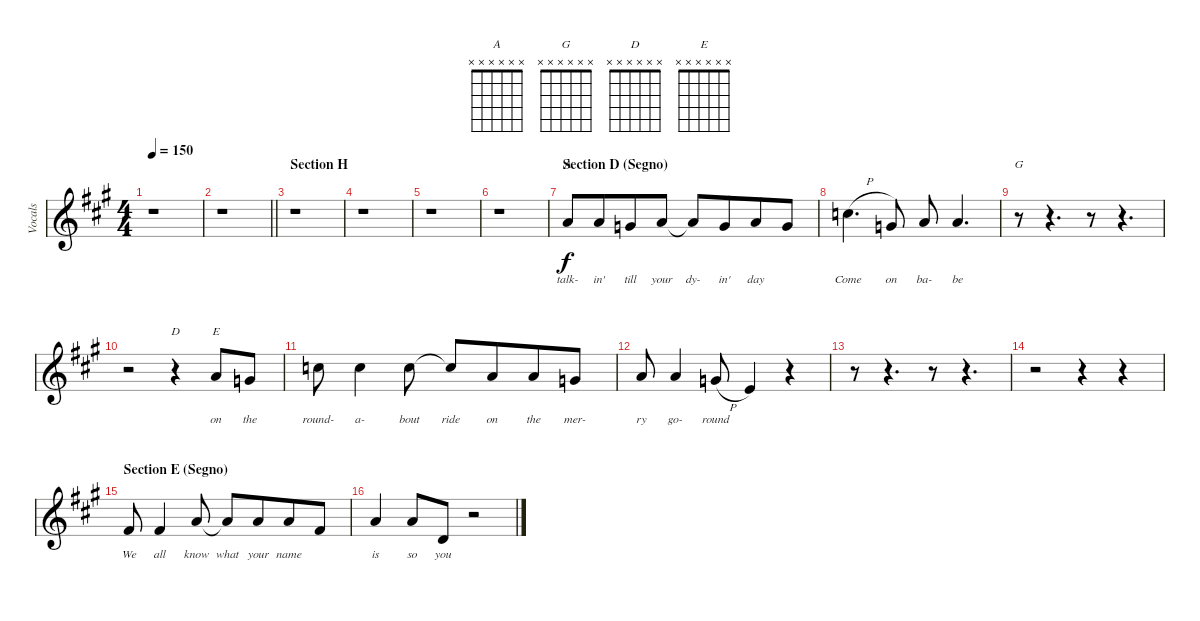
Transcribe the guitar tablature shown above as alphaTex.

\track ("Vocals" "Vocals") {instrument voiceoohs}
\staff {score}
\tuning (E4 B3 G3 D3 A2 E2) {hide}
\chord ("A" x x x x x x)
\chord ("G" x x x x x x)
\chord ("D" x x x x x x)
\chord ("E" x x x x x x)
\ts (4 4)
\tempo 150
\clef g2
\ks a
r.1{dy f} |
\barLineRight lightlight
r.1 |
\section ("" "Section H")
r.1 |
r.1 |
r.1 |
r.1 |
\section ("" "Section D (Segno)")
5.1.8{ch "A" lyrics (0 "talk-") lyrics (1 "") lyrics (2 "") lyrics (3 "") lyrics (4 "")} 5.1.8{lyrics (0 "in'") lyrics (1 "") lyrics (2 "") lyrics (3 "") lyrics (4 "") beam merge} 8.2.8{lyrics (0 "till") lyrics (1 "") lyrics (2 "") lyrics (3 "") lyrics (4 "")} 5.1.8{lyrics (0 "your") lyrics (1 "") lyrics (2 "") lyrics (3 "") lyrics (4 "")} 5.1{t}.8{lyrics (0 "dy-") lyrics (1 "") lyrics (2 "") lyrics (3 "") lyrics (4 "")} 3.1.8{lyrics (0 "in'") lyrics (1 "") lyrics (2 "") lyrics (3 "") lyrics (4 "") beam merge} 5.1.8{lyrics (0 "day ") lyrics (1 "") lyrics (2 "") lyrics (3 "") lyrics (4 "")} 3.1.8{lyrics (0 "") lyrics (1 "") lyrics (2 "") lyrics (3 "") lyrics (4 "")} |
13.2{h}.4{d lyrics (0 "Come") lyrics (1 "") lyrics (2 "") lyrics (3 "") lyrics (4 "")} 8.2.8{lyrics (0 "on") lyrics (1 "") lyrics (2 "") lyrics (3 "") lyrics (4 "")} 5.1.8{lyrics (0 "ba-") lyrics (1 "") lyrics (2 "") lyrics (3 "") lyrics (4 "")} 10.2.4{d lyrics (0 "be") lyrics (1 "") lyrics (2 "") lyrics (3 "") lyrics (4 "")} |
r.8{ch "G"} r.4{d} r.8 r.4{d} |
r.2 r.4{ch "D"} 5.1.8{ch "E" lyrics (0 "on") lyrics (1 "") lyrics (2 "") lyrics (3 "") lyrics (4 "")} 3.1.8{lyrics (0 "the") lyrics (1 "") lyrics (2 "") lyrics (3 "") lyrics (4 "")} |
13.2.8{lyrics (0 "round-") lyrics (1 "") lyrics (2 "") lyrics (3 "") lyrics (4 "")} 13.2.4{lyrics (0 "a-") lyrics (1 "") lyrics (2 "") lyrics (3 "") lyrics (4 "")} 8.1.8{lyrics (0 "bout") lyrics (1 "") lyrics (2 "") lyrics (3 "") lyrics (4 "")} 8.1{t}.8{lyrics (0 "ride") lyrics (1 "") lyrics (2 "") lyrics (3 "") lyrics (4 "")} 5.1.8{lyrics (0 "on") lyrics (1 "") lyrics (2 "") lyrics (3 "") lyrics (4 "") beam merge} 5.1.8{lyrics (0 "the") lyrics (1 "") lyrics (2 "") lyrics (3 "") lyrics (4 "")} 3.1.8{lyrics (0 "mer-") lyrics (1 "") lyrics (2 "") lyrics (3 "") lyrics (4 "")} |
5.1.8{lyrics (0 "ry") lyrics (1 "") lyrics (2 "") lyrics (3 "") lyrics (4 "")} 5.1.4{lyrics (0 "go-") lyrics (1 "") lyrics (2 "") lyrics (3 "") lyrics (4 "")} 3.1{h}.8{lyrics (0 "round ") lyrics (1 "") lyrics (2 "") lyrics (3 "") lyrics (4 "")} 0.1.4{lyrics (0 "") lyrics (1 "") lyrics (2 "") lyrics (3 "") lyrics (4 "")} r.4 |
r.8 r.4{d} r.8 r.4{d} |
r.2 r.4 r.4 |
\section ("" "Section E (Segno)")
2.1.8{lyrics (0 "We") lyrics (1 "") lyrics (2 "") lyrics (3 "") lyrics (4 "")} 2.1.4{lyrics (0 "all") lyrics (1 "") lyrics (2 "") lyrics (3 "") lyrics (4 "")} 5.1.8{lyrics (0 "know") lyrics (1 "") lyrics (2 "") lyrics (3 "") lyrics (4 "")} 5.1{t}.8{lyrics (0 "what") lyrics (1 "") lyrics (2 "") lyrics (3 "") lyrics (4 "")} 5.1.8{lyrics (0 "your") lyrics (1 "") lyrics (2 "") lyrics (3 "") lyrics (4 "") beam merge} 5.1.8{lyrics (0 "name ") lyrics (1 "") lyrics (2 "") lyrics (3 "") lyrics (4 "")} 2.1.8{lyrics (0 "") lyrics (1 "") lyrics (2 "") lyrics (3 "") lyrics (4 "")} |
5.1.4{lyrics (0 "is") lyrics (1 "") lyrics (2 "") lyrics (3 "") lyrics (4 "")} 5.1.8{lyrics (0 "so") lyrics (1 "") lyrics (2 "") lyrics (3 "") lyrics (4 "")} 3.2.8{lyrics (0 "you") lyrics (1 "") lyrics (2 "") lyrics (3 "") lyrics (4 "")} r.2
